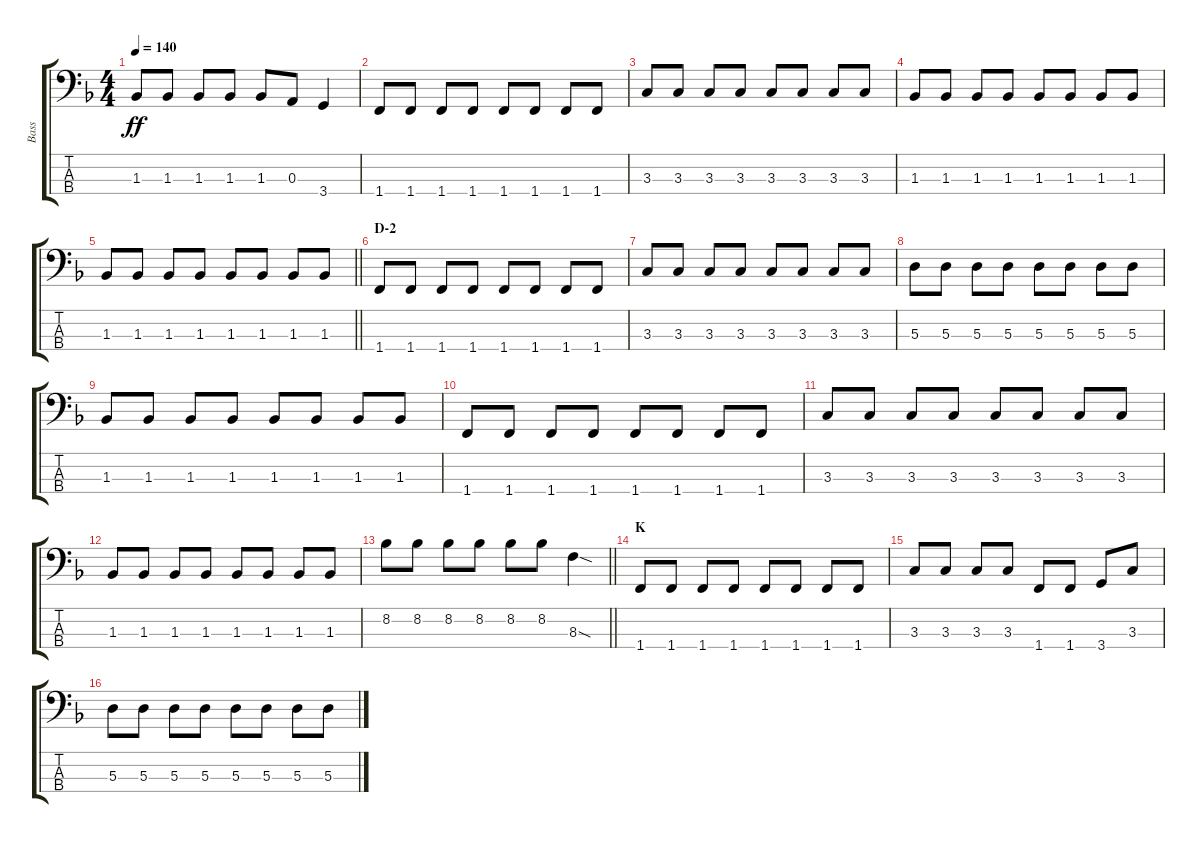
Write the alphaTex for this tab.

\track ("Bass" "Bass") {instrument electricbasspick}
\staff {score tabs}
\tuning (G2 D2 A1 E1) {hide}
\ts (4 4)
\tempo 140
\clef f4
\ks f
1.3.8{dy ff} 1.3.8 1.3.8 1.3.8 1.3.8 0.3.8 3.4.4 |
1.4.8 1.4.8 1.4.8 1.4.8 1.4.8 1.4.8 1.4.8 1.4.8 |
3.3.8 3.3.8 3.3.8 3.3.8 3.3.8 3.3.8 3.3.8 3.3.8 |
1.3.8 1.3.8 1.3.8 1.3.8 1.3.8 1.3.8 1.3.8 1.3.8 |
\barLineRight lightlight
1.3.8 1.3.8 1.3.8 1.3.8 1.3.8 1.3.8 1.3.8 1.3.8 |
\section ("" "D-2")
1.4.8 1.4.8 1.4.8 1.4.8 1.4.8 1.4.8 1.4.8 1.4.8 |
3.3.8 3.3.8 3.3.8 3.3.8 3.3.8 3.3.8 3.3.8 3.3.8 |
5.3.8 5.3.8 5.3.8 5.3.8 5.3.8 5.3.8 5.3.8 5.3.8 |
1.3.8 1.3.8 1.3.8 1.3.8 1.3.8 1.3.8 1.3.8 1.3.8 |
1.4.8 1.4.8 1.4.8 1.4.8 1.4.8 1.4.8 1.4.8 1.4.8 |
3.3.8 3.3.8 3.3.8 3.3.8 3.3.8 3.3.8 3.3.8 3.3.8 |
1.3.8 1.3.8 1.3.8 1.3.8 1.3.8 1.3.8 1.3.8 1.3.8 |
\barLineRight lightlight
8.2.8 8.2.8 8.2.8 8.2.8 8.2.8 8.2.8 8.3{sod}.4 |
\section ("" "K")
1.4.8 1.4.8 1.4.8 1.4.8 1.4.8 1.4.8 1.4.8 1.4.8 |
3.3.8 3.3.8 3.3.8 3.3.8 1.4.8 1.4.8 3.4.8 3.3.8 |
5.3.8 5.3.8 5.3.8 5.3.8 5.3.8 5.3.8 5.3.8 5.3.8
